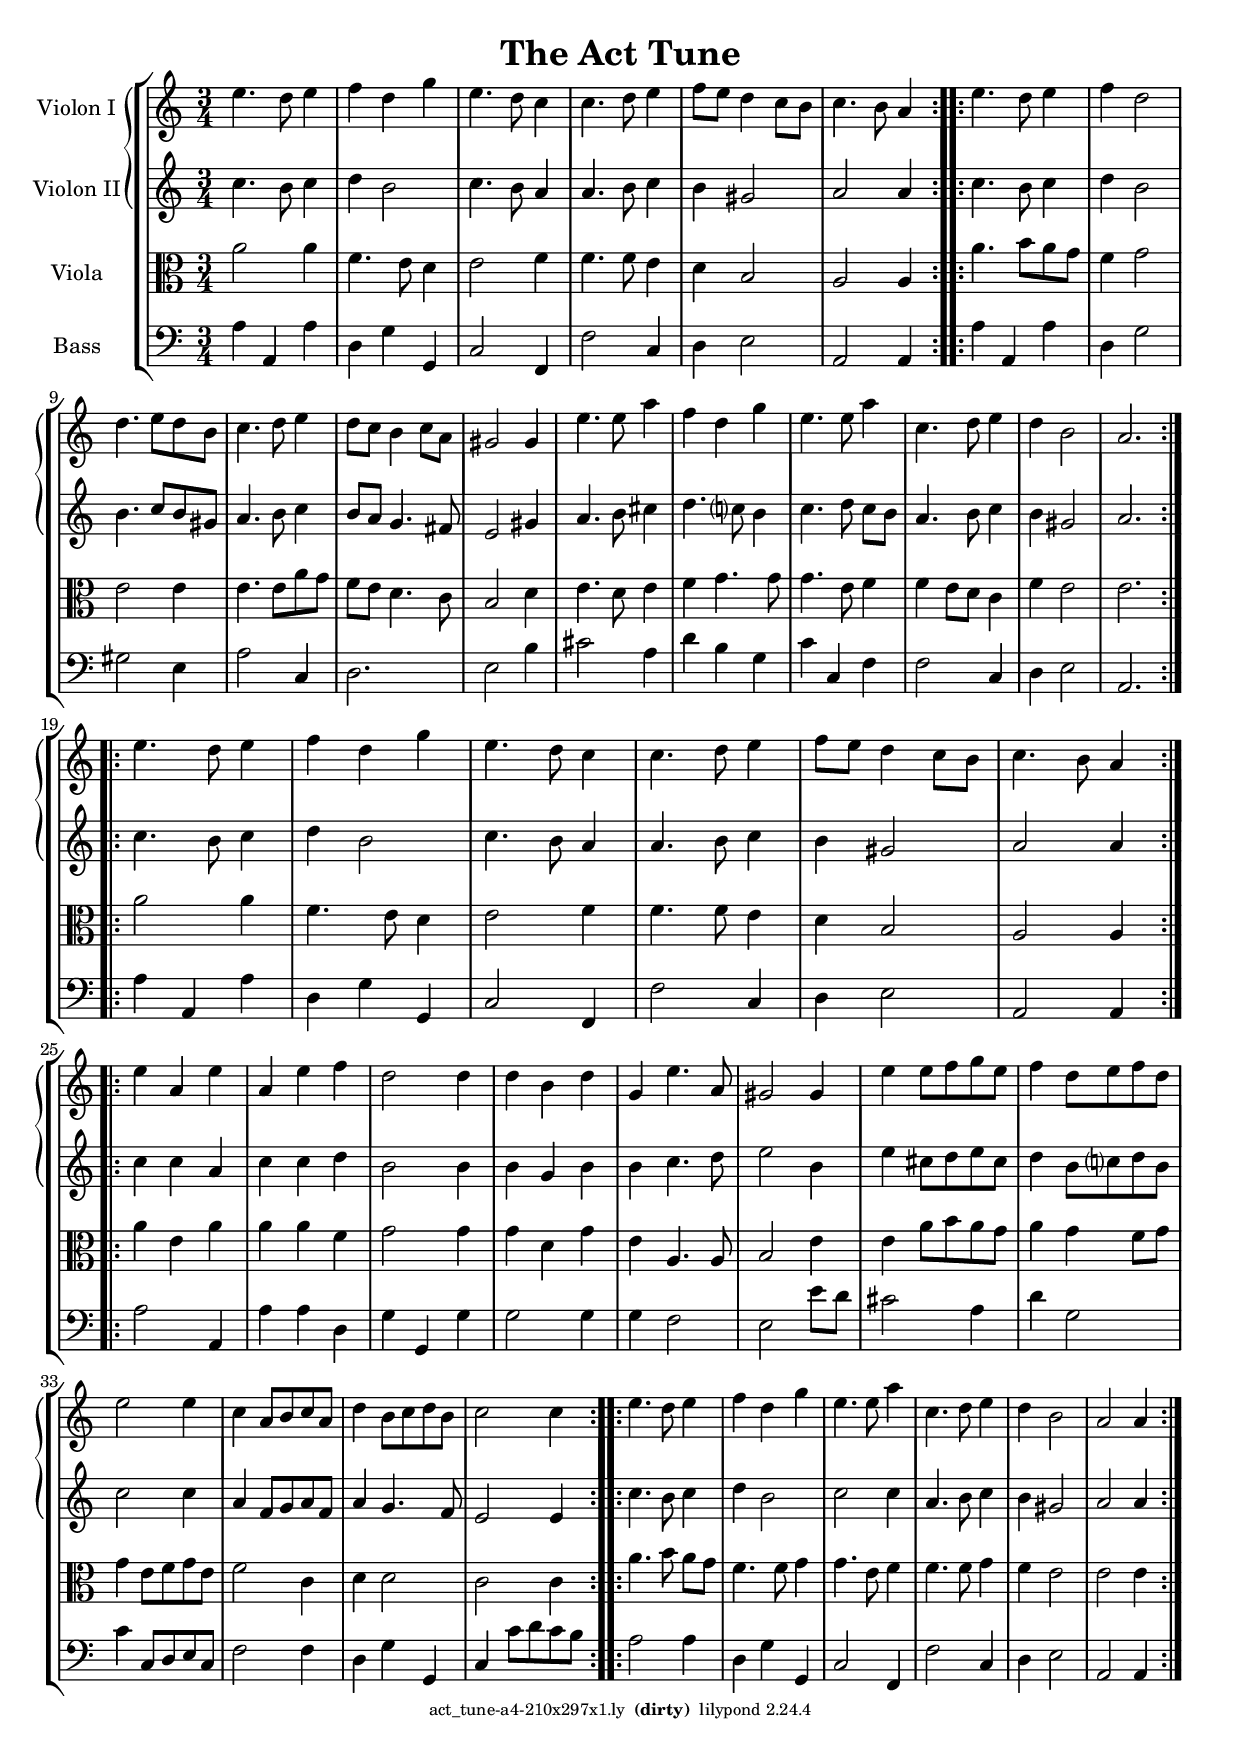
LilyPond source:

\version "2.18.2"

\include "../../include/general.ily"
\include "../../include/a4-210x297.ily"

breaks = {
  s2.*18 \break
  s2.*6 \break
}

#(set-global-staff-size 19)
\version "2.18.2"

\header {
  title = "The Act Tune"
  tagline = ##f
}

global = {
  \key a \minor
  \time 3/4
}

violinI = \relative c'' {
  \global

  \repeat volta 2 {
    e4. d8 e4
    f d g
    e4. d8 c4
    c4. d8 e4
    f8 e d4 c8 b
    c4. b8 a4
  }
  \repeat volta 2 {
    e'4. d8 e4
    f d2
    d4. e8 d b
    c4. d8 e4
    d8 c b4 c8 a 
    gis2 gis4
    
    e'4. e8 a4
    f d g
    e4. e8 a4
    c,4. d8 e4
    d b2
    a2.
  }
  \repeat volta 2 {
    e'4. d8 e4
    f d g
    e4. d8 c4
    c4. d8 e4
    f8 e d4 c8 b
    c4. b8 a4
  }
  \repeat volta 2 {
    e' a, e'
    a, e' f
    d2 d4
    d b d
    g, e'4. a,8
    gis2 gis4
    
    e' e8 f g e
    f4 d8 e f d
    e2 e4
    c a8 b c a
    d4 b8 c d b
    c2 c4
  }
  \repeat volta 2 {
    e4. d8 e4
    f d g
    e4. e8 a4
    c,4. d8 e4
    d b2
    a a4
  }
}

violinII = \relative c'' {
  \global

  \repeat volta 2 {
    c4. b8 c4
    d b2
    c4. b8 a4
    a4. b8 c4
    b gis2
    a a4
  }
  \repeat volta 2 {
    c4. b8 c4
    d b2
    b4. c8 b gis
    a4. b8 c4
    b8 a g4. fis8
    e2 gis4
    
    a4. b8 cis4
    d4. c?8 b4
    c4. d8 c[ b]
    a4. b8 c4
    b gis2
    a2.
  }
  \repeat volta 2 {
    c4. b8 c4
    d b2
    c4. b8 a4
    a4. b8 c4
    b gis2
    a a4
  }
  \repeat volta 2 {
    c c a
    c c d
    b2 b4
    b g b
    b c4. d8
    e2 b4
    
    e4 cis8 d e cis
    d4 b8 c? d b
    c2 c4
    a f8 g a f
    a4 g4. f8
    e2 e4
  }
  \repeat volta 2 {
    c'4. b8 c4 
    d b2
    c2 c4
    a4. b8 c4
    b gis2
    a a4
  }
}

viola = \relative c'' {
  \global

  \repeat volta 2 {
    a2 a4
    f4. e8 d4
    e2 f4
    f4. f8 e4
    d b2
    a2 a4
  }
  \repeat volta 2 {
    a'4. b8 a g
    f4 g2
    e e4
    e4. e8 a g
    f e d4. c8
    b2 d4
    
    e4. d8 e4
    f g4. g8
    g4. e8 f4
    f e8 d c4
    f e2
    e2.
  }
  \repeat volta 2 {
    a2 a4
    f4. e8 d4
    e2 f4
    f4. f8 e4
    d b2
    a2 a4
  }
  \repeat volta 2 {
    a' e a
    a a f
    g2 g4
    g d g
    e a,4. a8
    b2 e4
    
    e a8 b a g
    a4 g f8 g
    g4 e8 f g e
    f2 c4
    d d2
    c c4
  }
  \repeat volta 2 {
    a'4. b8 a[ g]
    f4. f8 g4
    g4. e8 f4
    f4. f8 g4
    f e2
    e e4
  }
}

bass = \relative c' {
  \global
  
  \repeat volta 2 {
    a4 a, a'
    d, g g,
    c2 f,4
    f'2 c4
    d e2
    a, a4
  }
  \repeat volta 2 {
    a' a, a'
    d, g2
    gis e4
    a2 c,4
    d2.
    e2 b'4
    
    cis2 a4
    d b g
    c c, f
    f2 c4 
    d e2
    a,2.
  }
  \repeat volta 2 {
    a'4 a, a'
    d, g g,
    c2 f,4
    f'2 c4
    d e2
    a, a4
  }
  \repeat volta 2 {
    a'2 a,4
    a' a d,
    g g, g'
    g2 g4
    g f2
    e e'8 d
    
    cis2 a4
    d g,2
    c4 c,8 d e c
    f2 f4
    d g g,
    c c'8 d c b
  }
  \repeat volta 2 {
    a2 a4
    d, g g,
    c2 f,4
    f'2 c4
    d e2
    a, a4
  }
}


violinIPart = \new Staff \with {
  instrumentName = "Violon I"
} \violinI

violinIIPart = \new Staff \with {
  instrumentName = "Violon II"
} \violinII

violaPart = \new Staff \with {
  instrumentName = "Viola"
} { \clef alto \viola }

bassPart = \new Staff \with {
  instrumentName = "Bass"
} << { \clef "bass" \bass } \breaks >>


\score {
  \new StaffGroup  
  <<
    \new GrandStaff <<
      \violinIPart
      \violinIIPart
    >>
    \violaPart
    \bassPart
  >>
  \layout { }
}

